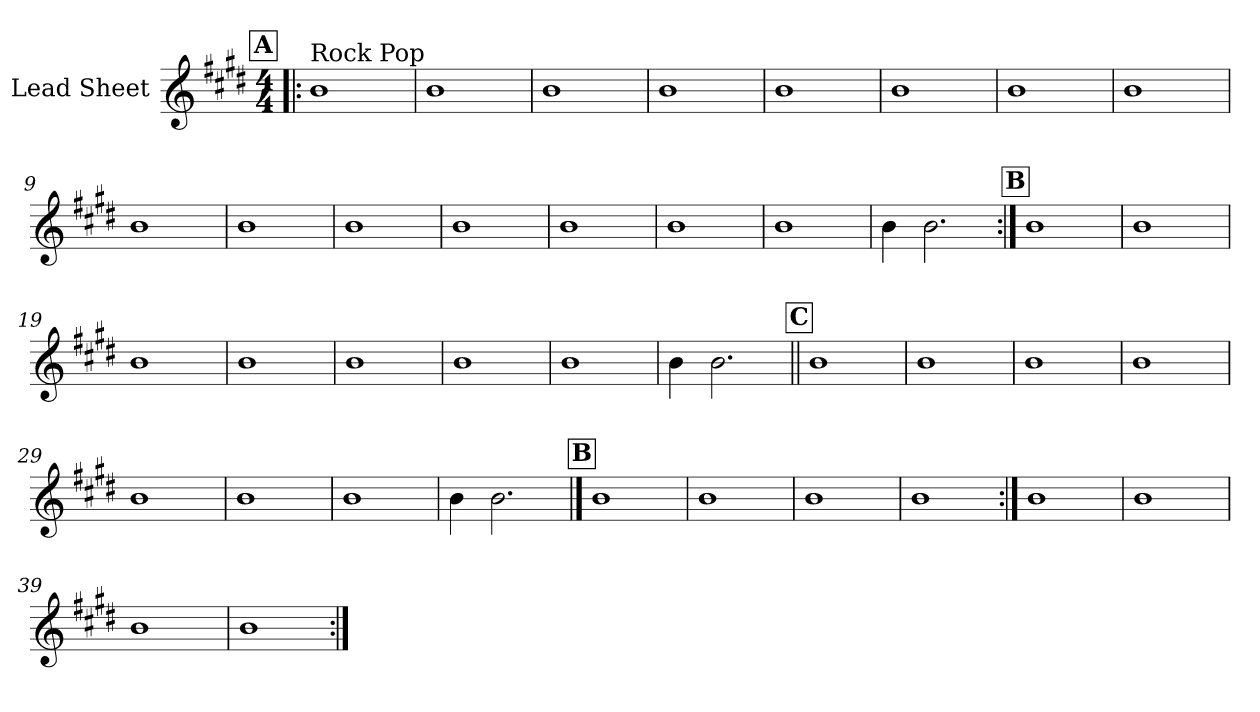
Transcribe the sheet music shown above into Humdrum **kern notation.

**kern
*part1
*staff1
*I"Lead Sheet
*clefG2
*k[f#c#g#d#]
*E:
*M4/4
*MM150
!!LO:REH:place=s1:a:fs=14:t=A
=1!|:
!LO:TX:a:t=Rock Pop
1b
=2
1b
=3
1b
=4
1b
!!LO:LB:g=z
=5
1b
=6
1b
=7
1b
=8
1b
!!LO:LB:g=z
=9
1b
=10
1b
=11
1b
=12
1b
!!LO:LB:g=z
=13
1b
=14
1b
=15
1b
=16
4b\
2.b\
!!LO:LB:g=z
!!LO:REH:place=s1:a:fs=14:t=B
=17:|!
1b
=18
1b
=19
1b
=20
1b
!!LO:LB:g=z
=21
1b
=22
1b
=23
1b
=24
4b\
2.b\
!!LO:LB:g=z
!!LO:REH:place=s1:a:fs=14:t=C
=25||
1b
=26
1b
=27
1b
=28
1b
!!LO:LB:g=z
=29
1b
=30
1b
=31
1b
=32
4b\
2.b\
!!LO:LB:g=z
!!LO:REH:place=s1:a:fs=14:t=B
==33
1b
=34
1b
=35
1b
=36
1b
!!LO:LB:g=z
=37:|!
1b
=38
1b
=39
1b
=40
1b
=:|!
*-
